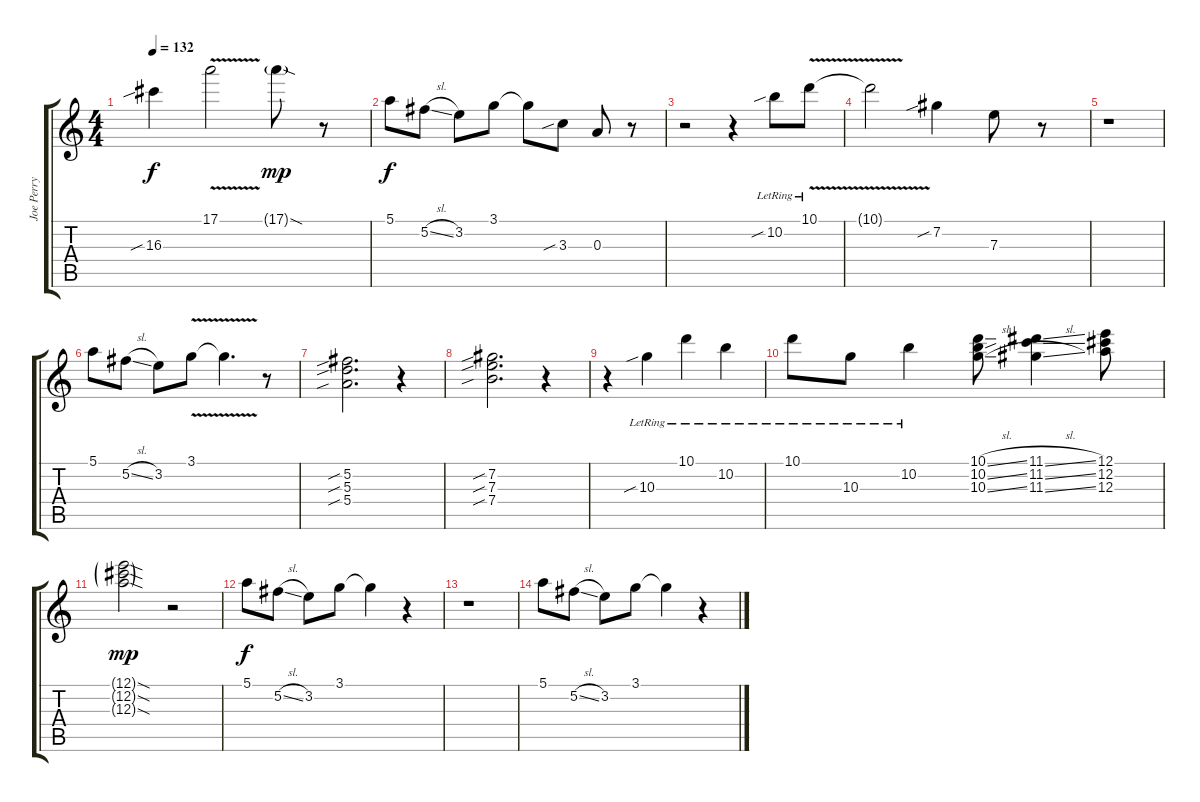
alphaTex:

\track ("Joe Perry [Lead Guitar] *Slide" "Joe Perry ") {instrument overdrivenguitar}
\staff {score tabs}
\tuning (E4 Db4 A3 E3 A2 E2) {hide}
\ts (4 4)
\tempo 132
\clef g2
\ks c
16.3{sib}.4{dy f} 17.1{v}.2 17.1{sod g}.8{dy mp} r.8 |
5.1.8{dy f} 5.2{sl}.8 3.2.8 3.1.8 3.1{t}.8 3.3{sib}.8 0.3.8 r.8 |
r.2 r.4 10.2{sib lr}.8 10.1{v lr}.8 |
10.1{t}.2 7.2{sib}.4 7.3.8 r.8 |
r.1 |
5.1.8 5.2{sl}.8 3.2.8 3.1{v}.8 3.1{t}.4{d} r.8 |
(5.2{sib} 5.3{sib} 5.4{sib}).2{d} r.4 |
(7.2{sib} 7.3{sib} 7.4{sib}).2{d} r.4 |
r.4 10.3{sib lr}.4 10.1{lr}.4 10.2{lr}.4 |
10.1{lr}.8 10.3{lr}.8 10.2{lr}.4 (10.1{sl} 10.2{sl} 10.3{sl}).8 (11.1{sl} 11.2{sl} 11.3{sl}).4 (12.1 12.2 12.3).8 |
(12.1{sod g} 12.2{sod g} 12.3{sod g}).2{dy mp} r.2 |
5.1.8{dy f} 5.2{sl}.8 3.2.8 3.1.8 3.1{t}.4 r.4 |
r.1 |
5.1.8 5.2{sl}.8 3.2.8 3.1.8 3.1{t}.4 r.4
